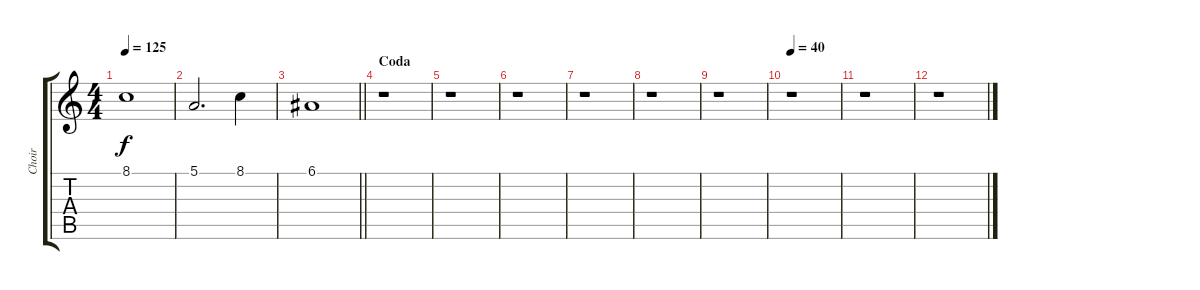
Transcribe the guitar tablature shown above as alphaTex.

\track ("Choir" "Choir") {instrument choiraahs}
\staff {score tabs}
\tuning (E4 B3 G3 D3 A2 E2) {hide}
\ts (4 4)
\tempo 125
\clef g2
\ks c
8.1.1{dy f} |
5.1.2{d} 8.1.4 |
\barLineRight lightlight
6.1.1 |
\section ("" "Coda")
r.1 |
r.1 |
r.1 |
r.1 |
r.1 |
r.1 |
\tempo 40
r.1 |
r.1 |
r.1
